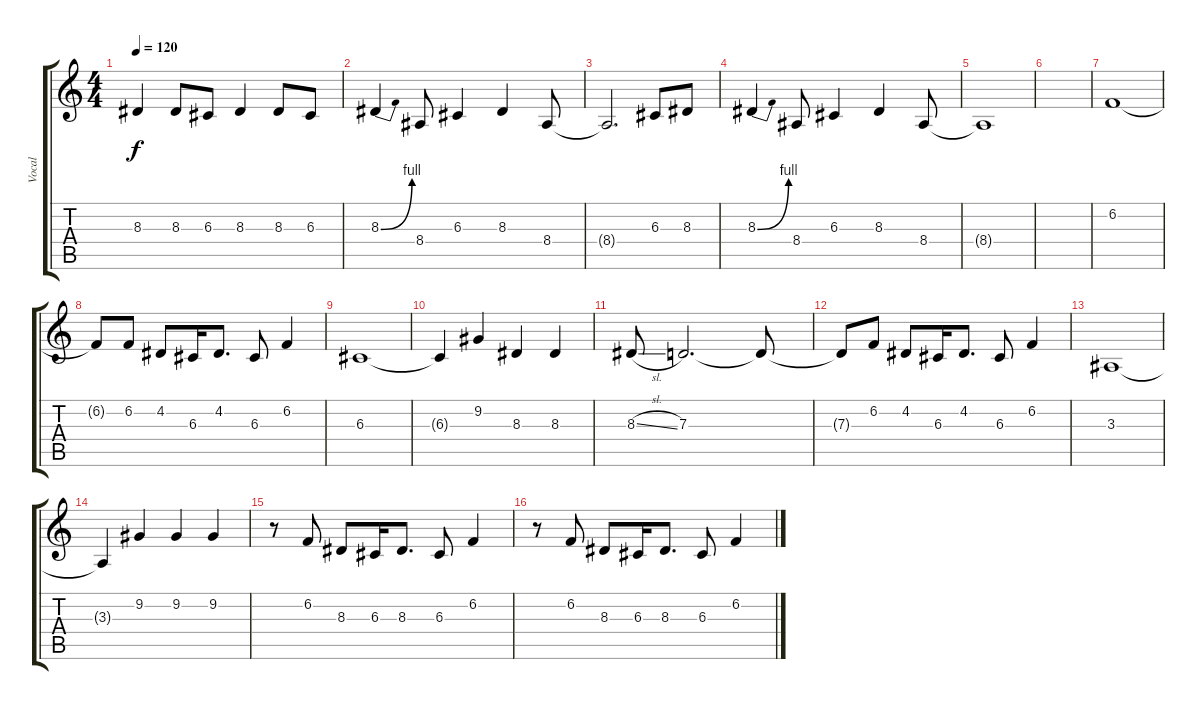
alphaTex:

\track ("Vocal" "Vocal") {instrument sopranosax}
\staff {score tabs}
\tuning (E4 B3 G3 D3 A2 D2) {hide}
\ts (4 4)
\tempo 120
\clef g2
\ks c
8.3{t}.4{dy f} 8.3.8 6.3.8 8.3.4 8.3.8 6.3.8 |
8.3{be (bend 0 0 60 4)}.4 8.4.8 6.3.4 8.3.4 8.4.8 |
8.4{t}.2{d} 6.3.8 8.3.8 |
8.3{be (bend 0 0 60 4)}.4 8.4.8 6.3.4 8.3.4 8.4.8 |
8.4{t}.1 |
|
6.2.1 |
6.2{t}.8 6.2.8 4.2.8 6.3.16 4.2.8{d} 6.3.8 6.2.4 |
6.3.1 |
6.3{t}.4 9.2.4 8.3.4 8.3.4 |
8.3{sl}.8 7.3.2{d} 7.3{t}.8 |
7.3{t}.8 6.2.8 4.2.8 6.3.16 4.2.8{d} 6.3.8 6.2.4 |
3.3.1 |
3.3{t}.4 9.2.4 9.2.4 9.2.4 |
r.8 6.2.8 8.3.8 6.3.16 8.3.8{d} 6.3.8 6.2.4 |
r.8 6.2.8 8.3.8 6.3.16 8.3.8{d} 6.3.8 6.2.4
